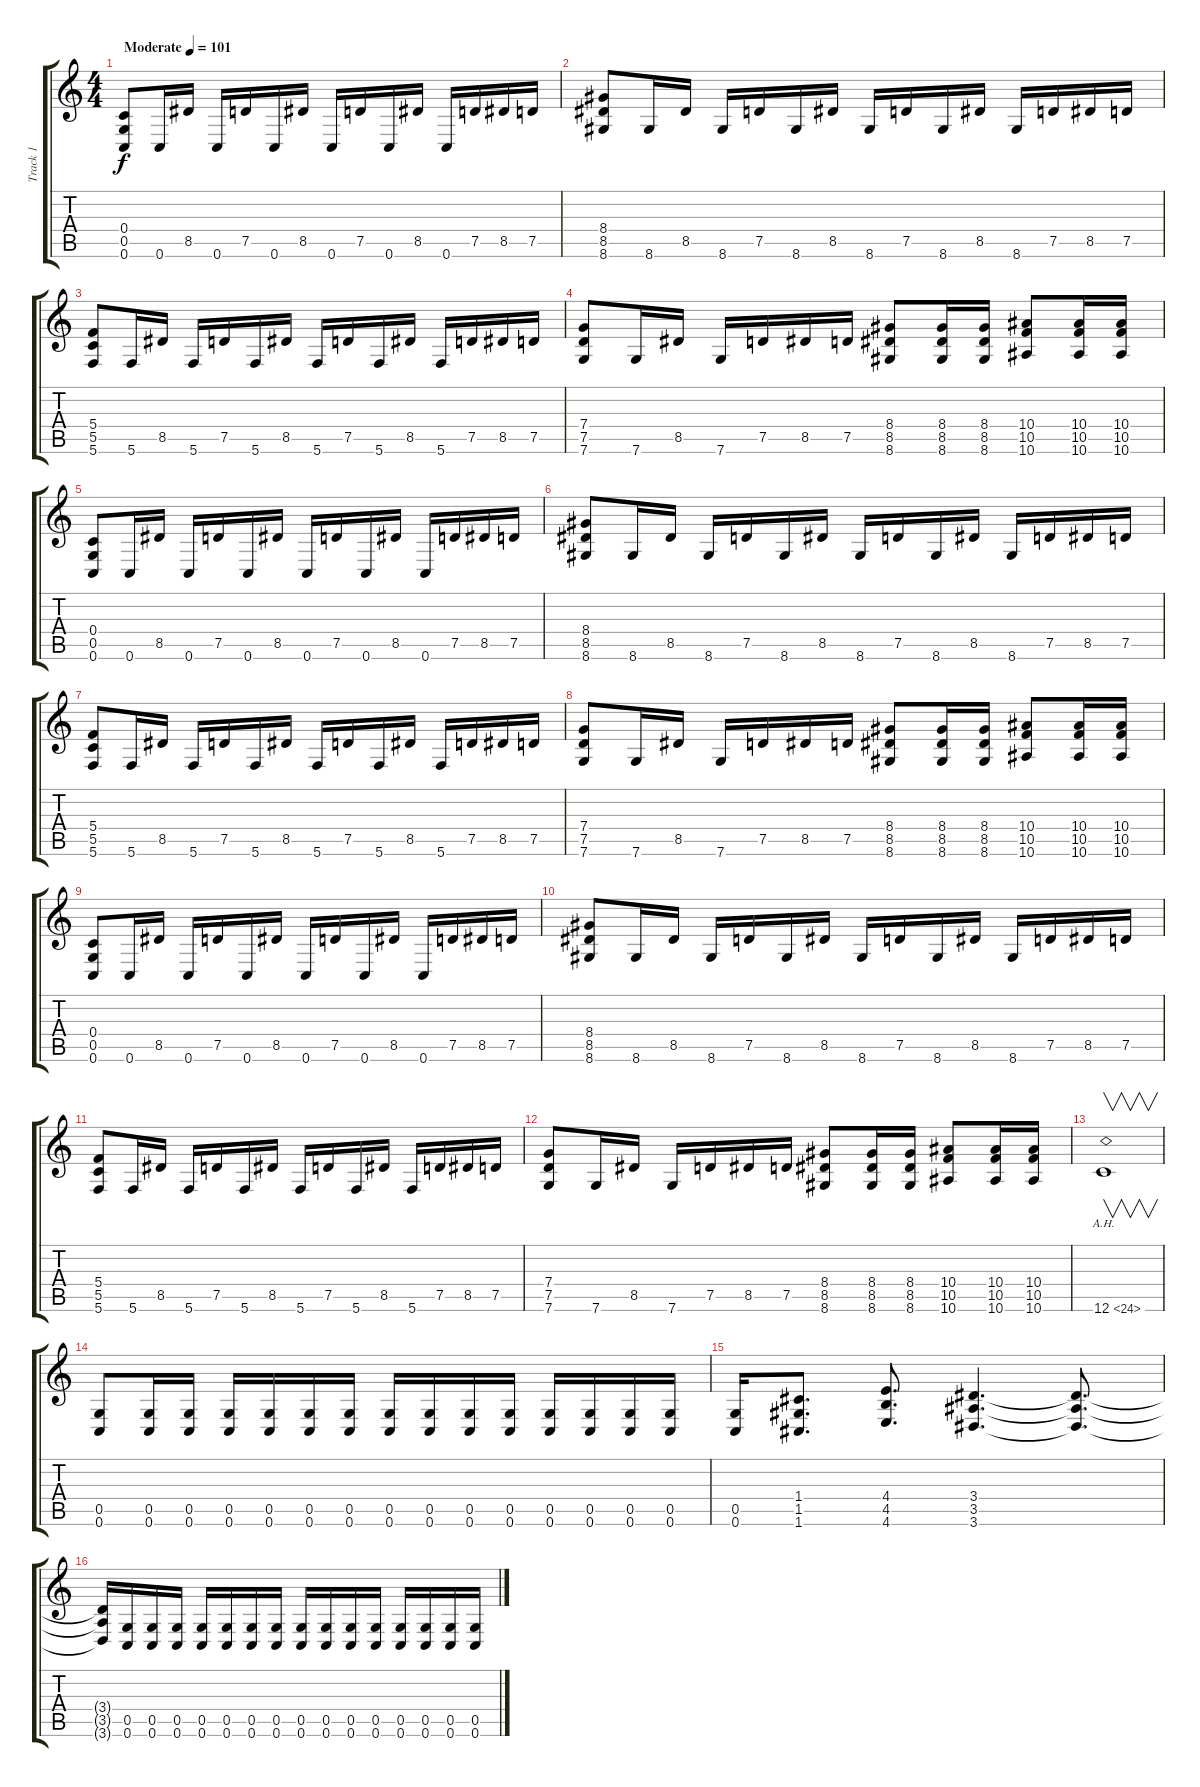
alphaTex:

\track ("Track 1" "Track 1") {instrument distortionguitar}
\staff {score tabs}
\tuning (D4 A3 F3 C3 G2 C2) {hide}
\ts (4 4)
\tempo (101 "Moderate")
\clef g2
\ks c
(0.4 0.5 0.6).8{dy f instrument distortionguitar} 0.6.16 8.5.16 0.6.16 7.5.16 0.6.16 8.5.16 0.6.16 7.5.16 0.6.16 8.5.16 0.6.16 7.5.16 8.5.16 7.5.16 |
(8.4 8.5 8.6).8 8.6.16 8.5.16 8.6.16 7.5.16 8.6.16 8.5.16 8.6.16 7.5.16 8.6.16 8.5.16 8.6.16 7.5.16 8.5.16 7.5.16 |
(5.4 5.5 5.6).8 5.6.16 8.5.16 5.6.16 7.5.16 5.6.16 8.5.16 5.6.16 7.5.16 5.6.16 8.5.16 5.6.16 7.5.16 8.5.16 7.5.16 |
(7.4 7.5 7.6).8 7.6.16 8.5.16 7.6.16 7.5.16 8.5.16 7.5.16 (8.4 8.5 8.6).8 (8.4 8.5 8.6).16 (8.4 8.5 8.6).16 (10.4 10.5 10.6).8 (10.4 10.5 10.6).16 (10.4 10.5 10.6).16 |
(0.4 0.5 0.6).8 0.6.16 8.5.16 0.6.16 7.5.16 0.6.16 8.5.16 0.6.16 7.5.16 0.6.16 8.5.16 0.6.16 7.5.16 8.5.16 7.5.16 |
(8.4 8.5 8.6).8 8.6.16 8.5.16 8.6.16 7.5.16 8.6.16 8.5.16 8.6.16 7.5.16 8.6.16 8.5.16 8.6.16 7.5.16 8.5.16 7.5.16 |
(5.4 5.5 5.6).8 5.6.16 8.5.16 5.6.16 7.5.16 5.6.16 8.5.16 5.6.16 7.5.16 5.6.16 8.5.16 5.6.16 7.5.16 8.5.16 7.5.16 |
(7.4 7.5 7.6).8 7.6.16 8.5.16 7.6.16 7.5.16 8.5.16 7.5.16 (8.4 8.5 8.6).8 (8.4 8.5 8.6).16 (8.4 8.5 8.6).16 (10.4 10.5 10.6).8 (10.4 10.5 10.6).16 (10.4 10.5 10.6).16 |
(0.4 0.5 0.6).8 0.6.16 8.5.16 0.6.16 7.5.16 0.6.16 8.5.16 0.6.16 7.5.16 0.6.16 8.5.16 0.6.16 7.5.16 8.5.16 7.5.16 |
(8.4 8.5 8.6).8 8.6.16 8.5.16 8.6.16 7.5.16 8.6.16 8.5.16 8.6.16 7.5.16 8.6.16 8.5.16 8.6.16 7.5.16 8.5.16 7.5.16 |
(5.4 5.5 5.6).8 5.6.16 8.5.16 5.6.16 7.5.16 5.6.16 8.5.16 5.6.16 7.5.16 5.6.16 8.5.16 5.6.16 7.5.16 8.5.16 7.5.16 |
(7.4 7.5 7.6).8 7.6.16 8.5.16 7.6.16 7.5.16 8.5.16 7.5.16 (8.4 8.5 8.6).8 (8.4 8.5 8.6).16 (8.4 8.5 8.6).16 (10.4 10.5 10.6).8 (10.4 10.5 10.6).16 (10.4 10.5 10.6).16 |
12.6{ah 12}.1{v} |
(0.5 0.6).8 (0.5 0.6).16 (0.5 0.6).16 (0.5 0.6).16 (0.5 0.6).16 (0.5 0.6).16 (0.5 0.6).16 (0.5 0.6).16 (0.5 0.6).16 (0.5 0.6).16 (0.5 0.6).16 (0.5 0.6).16 (0.5 0.6).16 (0.5 0.6).16 (0.5 0.6).16 |
(0.5 0.6).16 (1.4 1.5 1.6).8{d} (4.4 4.5 4.6).8{d} (3.4 3.5 3.6).4{d} (3.4{t} 3.5{t} 3.6{t}).8{d} |
(3.4{t} 3.5{t} 3.6{t}).16 (0.5 0.6).16 (0.5 0.6).16 (0.5 0.6).16 (0.5 0.6).16 (0.5 0.6).16 (0.5 0.6).16 (0.5 0.6).16 (0.5 0.6).16 (0.5 0.6).16 (0.5 0.6).16 (0.5 0.6).16 (0.5 0.6).16 (0.5 0.6).16 (0.5 0.6).16 (0.5 0.6).16
